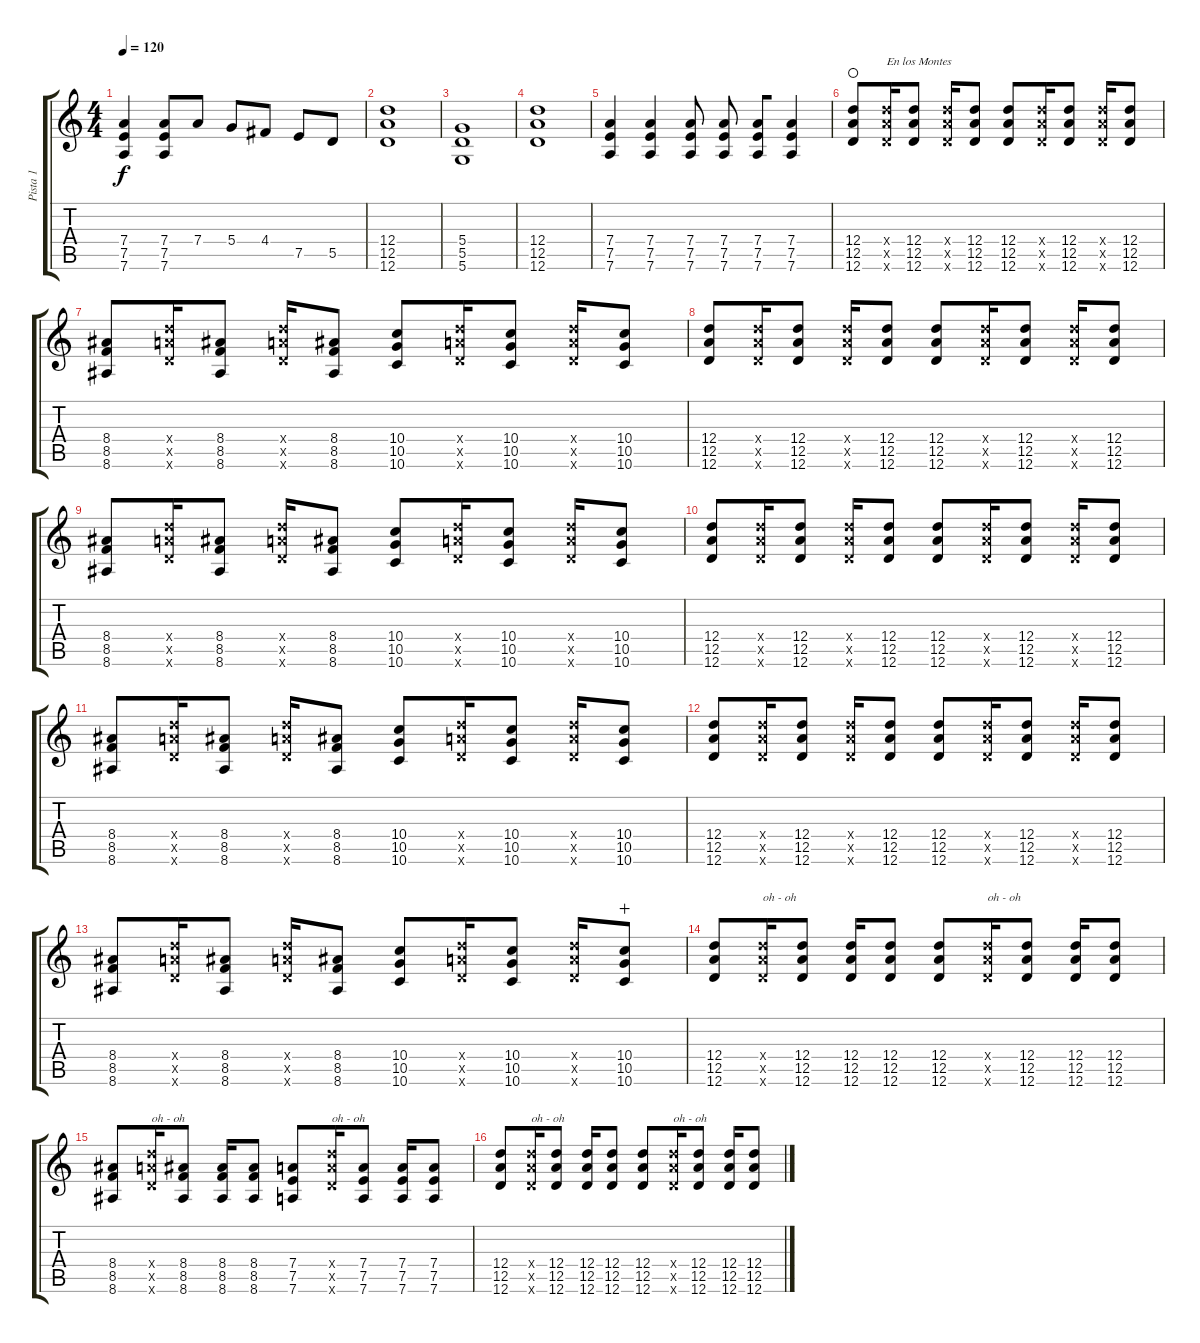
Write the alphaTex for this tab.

\track ("Pista 1" "Pista 1") {instrument distortionguitar}
\staff {score tabs}
\tuning (E4 B3 G3 D3 A2 D2) {hide}
\ts (4 4)
\tempo 120
\clef g2
\ks c
(7.4 7.5 7.6).4{dy f} (7.4 7.5 7.6).8 7.4.8 5.4.8 4.4.8 7.5.8 5.5.8 |
(12.4 12.5 12.6).1 |
(5.4 5.5 5.6).1 |
(12.4 12.5 12.6).1 |
(7.4 7.5 7.6).4 (7.4 7.5 7.6).4 (7.4 7.5 7.6).8{beam split} (7.4 7.5 7.6).8{beam split} (7.4 7.5 7.6).8{beam merge} (7.4 7.5 7.6).4 |
(12.4 12.5 12.6).8{waho} (12.4{x} 12.5{x} 12.6{x}).16{txt "En los Montes"} (12.4 12.5 12.6).8 (12.4{x} 12.5{x} 12.6{x}).16 (12.4 12.5 12.6).8 (12.4 12.5 12.6).8 (12.4{x} 12.5{x} 12.6{x}).16 (12.4 12.5 12.6).8 (12.4{x} 12.5{x} 12.6{x}).16 (12.4 12.5 12.6).8 |
(8.4 8.5 8.6).8 (12.4{x} 12.5{x} 12.6{x}).16 (8.4 8.5 8.6).8 (12.4{x} 12.5{x} 12.6{x}).16 (8.4 8.5 8.6).8 (10.4 10.5 10.6).8 (12.4{x} 12.5{x} 12.6{x}).16 (10.4 10.5 10.6).8 (12.4{x} 12.5{x} 12.6{x}).16 (10.4 10.5 10.6).8 |
(12.4 12.5 12.6).8 (12.4{x} 12.5{x} 12.6{x}).16 (12.4 12.5 12.6).8 (12.4{x} 12.5{x} 12.6{x}).16 (12.4 12.5 12.6).8 (12.4 12.5 12.6).8 (12.4{x} 12.5{x} 12.6{x}).16 (12.4 12.5 12.6).8 (12.4{x} 12.5{x} 12.6{x}).16 (12.4 12.5 12.6).8 |
(8.4 8.5 8.6).8 (12.4{x} 12.5{x} 12.6{x}).16 (8.4 8.5 8.6).8 (12.4{x} 12.5{x} 12.6{x}).16 (8.4 8.5 8.6).8 (10.4 10.5 10.6).8 (12.4{x} 12.5{x} 12.6{x}).16 (10.4 10.5 10.6).8 (12.4{x} 12.5{x} 12.6{x}).16 (10.4 10.5 10.6).8 |
(12.4 12.5 12.6).8 (12.4{x} 12.5{x} 12.6{x}).16 (12.4 12.5 12.6).8 (12.4{x} 12.5{x} 12.6{x}).16 (12.4 12.5 12.6).8 (12.4 12.5 12.6).8 (12.4{x} 12.5{x} 12.6{x}).16 (12.4 12.5 12.6).8 (12.4{x} 12.5{x} 12.6{x}).16 (12.4 12.5 12.6).8 |
(8.4 8.5 8.6).8 (12.4{x} 12.5{x} 12.6{x}).16 (8.4 8.5 8.6).8 (12.4{x} 12.5{x} 12.6{x}).16 (8.4 8.5 8.6).8 (10.4 10.5 10.6).8 (12.4{x} 12.5{x} 12.6{x}).16 (10.4 10.5 10.6).8 (12.4{x} 12.5{x} 12.6{x}).16 (10.4 10.5 10.6).8 |
(12.4 12.5 12.6).8 (12.4{x} 12.5{x} 12.6{x}).16 (12.4 12.5 12.6).8 (12.4{x} 12.5{x} 12.6{x}).16 (12.4 12.5 12.6).8 (12.4 12.5 12.6).8 (12.4{x} 12.5{x} 12.6{x}).16 (12.4 12.5 12.6).8 (12.4{x} 12.5{x} 12.6{x}).16 (12.4 12.5 12.6).8 |
(8.4 8.5 8.6).8 (12.4{x} 12.5{x} 12.6{x}).16 (8.4 8.5 8.6).8 (12.4{x} 12.5{x} 12.6{x}).16 (8.4 8.5 8.6).8 (10.4 10.5 10.6).8 (12.4{x} 12.5{x} 12.6{x}).16 (10.4 10.5 10.6).8 (12.4{x} 12.5{x} 12.6{x}).16 (10.4 10.5 10.6).8{wahc} |
(12.4 12.5 12.6).8 (12.4{x} 12.5{x} 12.6{x}).16{txt "oh - oh"} (12.4 12.5 12.6).8 (12.4 12.5 12.6).16 (12.4 12.5 12.6).8 (12.4 12.5 12.6).8 (12.4{x} 12.5{x} 12.6{x}).16{txt "oh - oh"} (12.4 12.5 12.6).8 (12.4 12.5 12.6).16 (12.4 12.5 12.6).8 |
(8.4 8.5 8.6).8 (12.4{x} 12.5{x} 12.6{x}).16{txt "oh - oh"} (8.4 8.5 8.6).8 (8.4 8.5 8.6).16 (8.4 8.5 8.6).8 (7.4 7.5 7.6).8 (12.4{x} 12.5{x} 12.6{x}).16{txt "oh - oh"} (7.4 7.5 7.6).8 (7.4 7.5 7.6).16 (7.4 7.5 7.6).8 |
(12.4 12.5 12.6).8 (12.4{x} 12.5{x} 12.6{x}).16{txt "oh - oh"} (12.4 12.5 12.6).8 (12.4 12.5 12.6).16 (12.4 12.5 12.6).8 (12.4 12.5 12.6).8 (12.4{x} 12.5{x} 12.6{x}).16{txt "oh - oh"} (12.4 12.5 12.6).8 (12.4 12.5 12.6).16 (12.4 12.5 12.6).8
